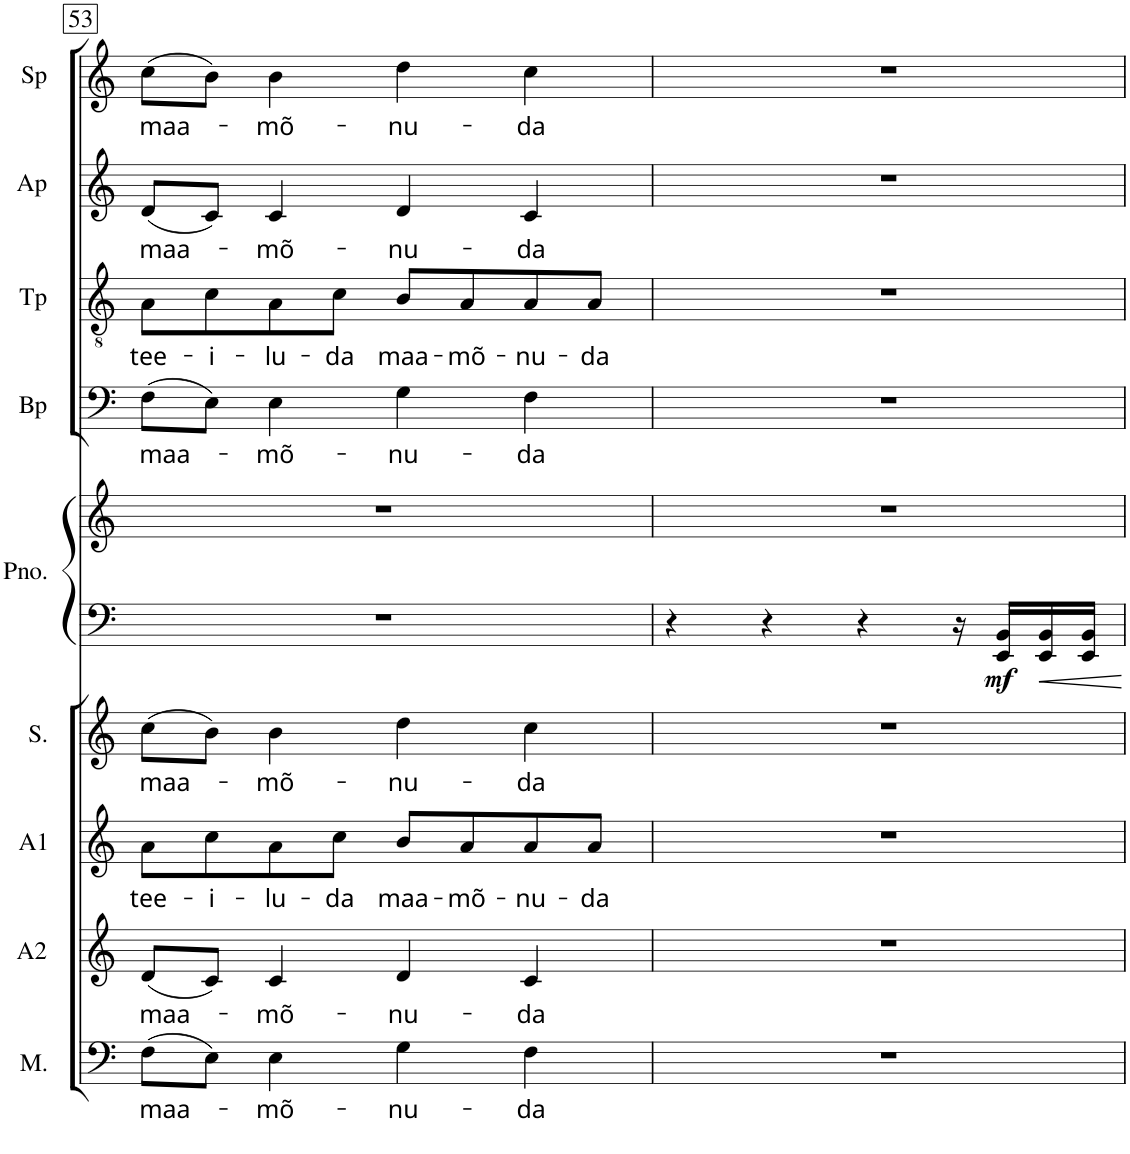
**kern	**text	**kern	**text	**kern	**text	**kern	**text	**kern	**kern	**dynam	**kern	**text	**kern	**text	**kern	**text	**kern	**text
*part9	*part9	*part8	*part8	*part7	*part7	*part6	*part6	*part5	*part5	*part5	*part4	*part4	*part3	*part3	*part2	*part2	*part1	*part1
*staff10	*staff10	*staff9	*staff9	*staff8	*staff8	*staff7	*staff7	*staff6	*staff5	*staff5/6	*staff4	*staff4	*staff3	*staff3	*staff2	*staff2	*staff1	*staff1
*I"Men	*	*I"Alto II	*	*I"Alto I	*	*I"Soprano	*	*I"Piano	*	*	*I"cp Basso	*	*I"cp Tenore	*	*I"cp Alto	*	*I"cp Soprano	*
*I'M.	*	*I'A2	*	*I'A1	*	*I'S.	*	*I'Pno.	*	*	*	*	*	*	*	*	*I'Sp	*
!!LO:PB:g=z
*clefF4	*	*clefG2	*	*clefG2	*	*clefG2	*	*clefF4	*clefG2	*	*clefF4	*	*clefGv2	*	*clefG2	*	*clefG2	*
*	*	*Trd1c2	*	*Trd1c2	*	*	*	*	*	*	*	*	*	*	*Trd1c2	*	*	*
*k[]	*	*k[]	*	*k[]	*	*k[]	*	*k[]	*k[]	*	*k[]	*	*k[]	*	*k[]	*	*k[]	*
*M4/4	*	*M4/4	*	*M4/4	*	*M4/4	*	*M4/4	*M4/4	*	*M4/4	*	*M4/4	*	*M4/4	*	*M4/4	*
=53	=53	=53	=53	=53	=53	=53	=53	=53	=53	=53	=53	=53	=53	=53	=53	=53	=53	=53
!	!LO:LY:b	!	!LO:LY:b	!	!LO:LY:b	!	!LO:LY:b	!	!	!	!	!LO:LY:b	!	!LO:LY:b	!	!LO:LY:b	!	!LO:LY:b
(8F\L	maa-	(8d/L	maa-	8a\L	tee-	(8cc\L	maa-	1r	1r	.	(8F\L	maa-	8A\L	tee-	(8d/L	maa-	(8cc\L	maa-
!	!	!	!	!	!LO:LY:b	!	!	!	!	!	!	!	!	!LO:LY:b	!	!	!	!
8E\J)	.	8c/J)	.	8cc\	-i-	8b\J)	.	.	.	.	8E\J)	.	8c\	-i-	8c/J)	.	8b\J)	.
!	!LO:LY:b	!	!LO:LY:b	!	!LO:LY:b	!	!LO:LY:b	!	!	!	!	!LO:LY:b	!	!LO:LY:b	!	!LO:LY:b	!	!LO:LY:b
4E\	-mõ-	4c/	-mõ-	8a\	-lu-	4b\	-mõ-	.	.	.	4E\	-mõ-	8A\	-lu-	4c/	-mõ-	4b\	-mõ-
!	!	!	!	!	!LO:LY:b	!	!	!	!	!	!	!	!	!LO:LY:b	!	!	!	!
.	.	.	.	8cc\J	-da	.	.	.	.	.	.	.	8c\J	-da	.	.	.	.
!	!LO:LY:b	!	!LO:LY:b	!	!LO:LY:b	!	!LO:LY:b	!	!	!	!	!LO:LY:b	!	!LO:LY:b	!	!LO:LY:b	!	!LO:LY:b
4G\	-nu-	4d/	-nu-	8b/L	maa-	4dd\	-nu-	.	.	.	4G\	-nu-	8B/L	maa-	4d/	-nu-	4dd\	-nu-
!	!	!	!	!	!LO:LY:b	!	!	!	!	!	!	!	!	!LO:LY:b	!	!	!	!
.	.	.	.	8a/	-mõ-	.	.	.	.	.	.	.	8A/	-mõ-	.	.	.	.
!	!LO:LY:b	!	!LO:LY:b	!	!LO:LY:b	!	!LO:LY:b	!	!	!	!	!LO:LY:b	!	!LO:LY:b	!	!LO:LY:b	!	!LO:LY:b
4F\	-da	4c/	-da	8a/	-nu-	4cc\	-da	.	.	.	4F\	-da	8A/	-nu-	4c/	-da	4cc\	-da
!	!	!	!	!	!LO:LY:b	!	!	!	!	!	!	!	!	!LO:LY:b	!	!	!	!
.	.	.	.	8a/J	-da	.	.	.	.	.	.	.	8A/J	-da	.	.	.	.
=54	=54	=54	=54	=54	=54	=54	=54	=54	=54	=54	=54	=54	=54	=54	=54	=54	=54	=54
1r	.	1r	.	1r	.	1r	.	4r	1r	.	1r	.	1r	.	1r	.	1r	.
.	.	.	.	.	.	.	.	4r	.	.	.	.	.	.	.	.	.	.
.	.	.	.	.	.	.	.	4r	.	.	.	.	.	.	.	.	.	.
.	.	.	.	.	.	.	.	16r	.	.	.	.	.	.	.	.	.	.
!	!	!	!	!	!	!	!	!	!	!LO:DY:b=2	!	!	!	!	!	!	!	!
.	.	.	.	.	.	.	.	16EE/ 16BB/LL	.	mf	.	.	.	.	.	.	.	.
.	.	.	.	.	.	.	.	16EE/ 16BB/	.	.	.	.	.	.	.	.	.	.
.	.	.	.	.	.	.	.	16EE/ 16BB/JJ	.	.	.	.	.	.	.	.	.	.
=	=	=	=	=	=	=	=	=	=	=	=	=	=	=	=	=	=	=
*-	*-	*-	*-	*-	*-	*-	*-	*-	*-	*-	*-	*-	*-	*-	*-	*-	*-	*-
